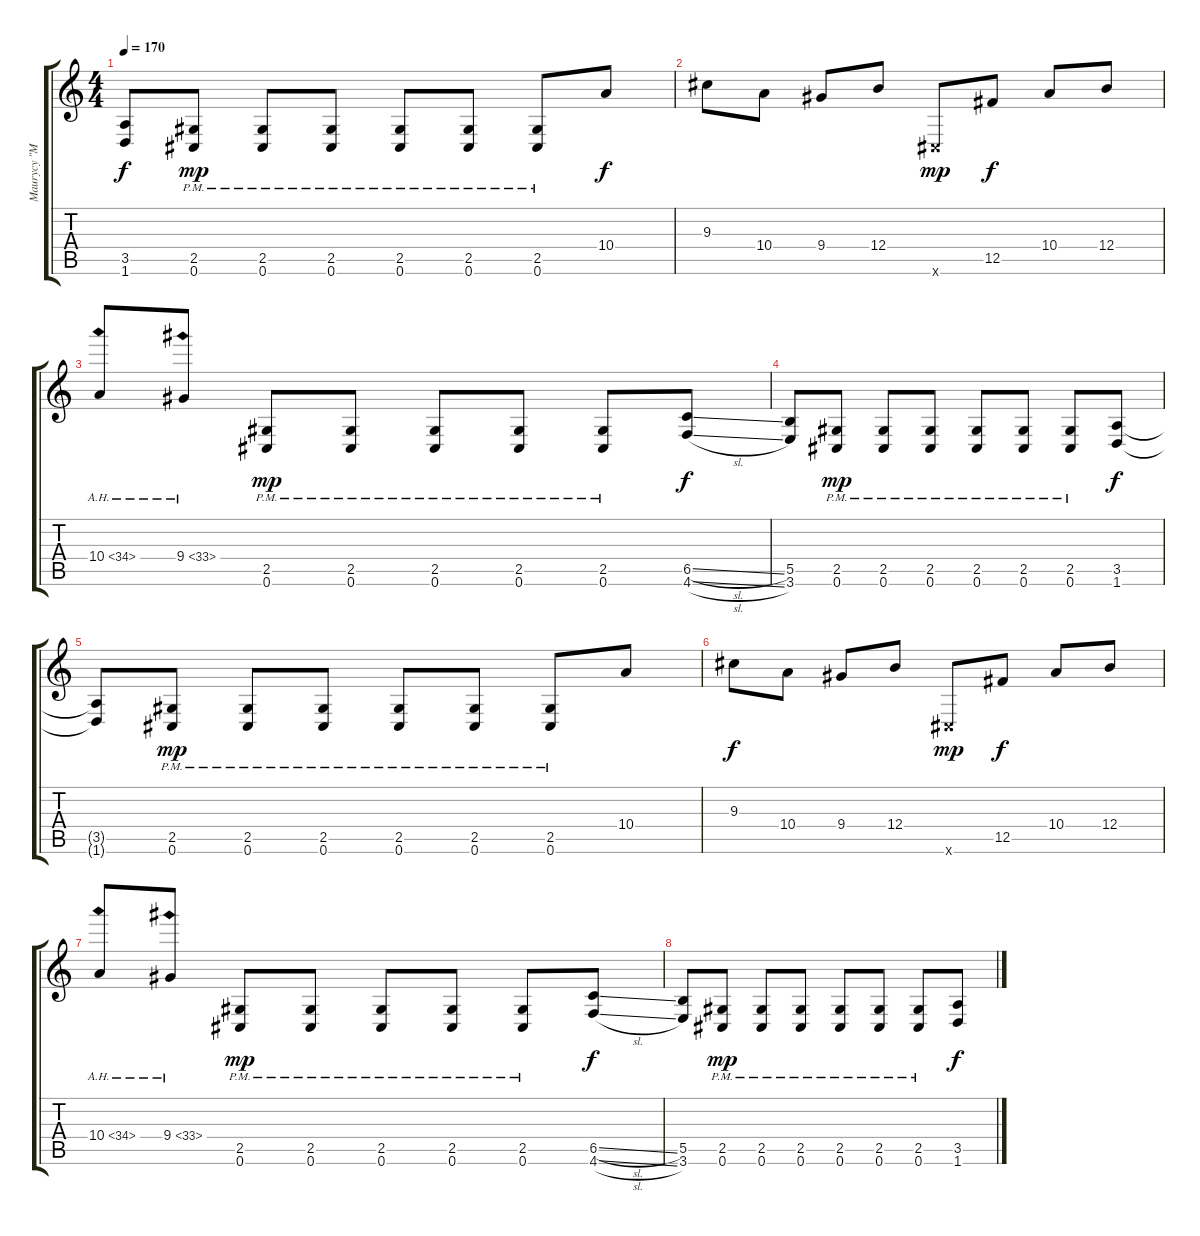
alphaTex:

\track ("Maurycy \"Mauser\" Stefanowicz (Rythm)" "Maurycy \"M") {instrument overdrivenguitar}
\staff {score tabs}
\tuning (Db4 Ab3 E3 B2 Gb2 Db2) {hide}
\ts (4 4)
\tempo 170
\clef g2
\ks c
(3.5{t} 1.6{t}).8{dy f} (2.5{pm} 0.6{pm}).8{dy mp} (2.5{pm} 0.6{pm}).8 (2.5{pm} 0.6{pm}).8 (2.5{pm} 0.6{pm}).8 (2.5{pm} 0.6{pm}).8 (2.5{pm} 0.6{pm}).8 10.4.8{dy f} |
9.3.8 10.4.8 9.4.8 12.4.8 0.6{x}.8{dy mp} 12.5.8{dy f} 10.4.8 12.4.8 |
10.4{ah 24}.8 9.4{ah 24}.8 (2.5{pm} 0.6{pm}).8{dy mp} (2.5{pm} 0.6{pm}).8 (2.5{pm} 0.6{pm}).8 (2.5{pm} 0.6{pm}).8 (2.5{pm} 0.6{pm}).8 (6.5{sl} 4.6{sl}).8{dy f} |
(5.5 3.6).8 (2.5{pm} 0.6{pm}).8{dy mp} (2.5{pm} 0.6{pm}).8 (2.5{pm} 0.6{pm}).8 (2.5{pm} 0.6{pm}).8 (2.5{pm} 0.6{pm}).8 (2.5{pm} 0.6{pm}).8 (3.5 1.6).8{dy f} |
(3.5{t} 1.6{t}).8 (2.5{pm} 0.6{pm}).8{dy mp} (2.5{pm} 0.6{pm}).8 (2.5{pm} 0.6{pm}).8 (2.5{pm} 0.6{pm}).8 (2.5{pm} 0.6{pm}).8 (2.5{pm} 0.6{pm}).8 10.4.8 |
9.3.8{dy f} 10.4.8 9.4.8 12.4.8 0.6{x}.8{dy mp} 12.5.8{dy f} 10.4.8 12.4.8 |
10.4{ah 24}.8 9.4{ah 24}.8 (2.5{pm} 0.6{pm}).8{dy mp} (2.5{pm} 0.6{pm}).8 (2.5{pm} 0.6{pm}).8 (2.5{pm} 0.6{pm}).8 (2.5{pm} 0.6{pm}).8 (6.5{sl} 4.6{sl}).8{dy f} |
(5.5 3.6).8 (2.5{pm} 0.6{pm}).8{dy mp} (2.5{pm} 0.6{pm}).8 (2.5{pm} 0.6{pm}).8 (2.5{pm} 0.6{pm}).8 (2.5{pm} 0.6{pm}).8 (2.5{pm} 0.6{pm}).8 (3.5 1.6).8{dy f}
